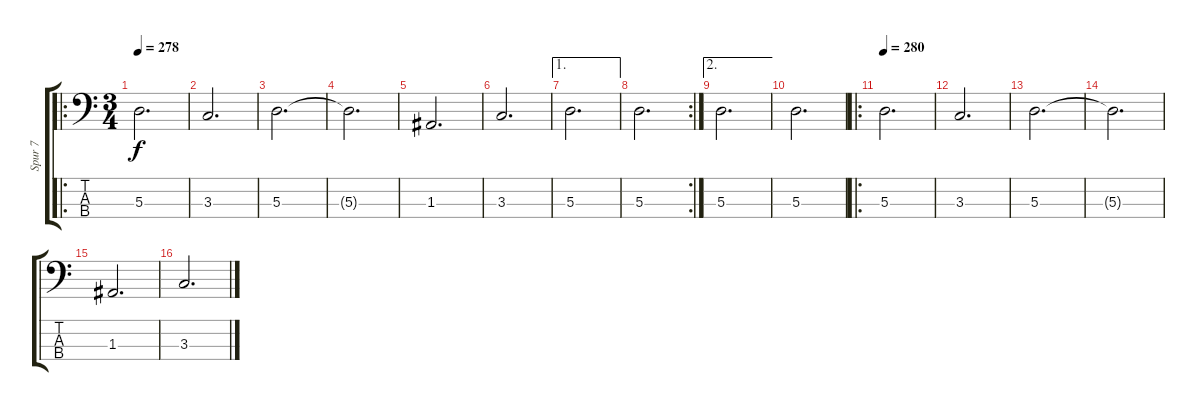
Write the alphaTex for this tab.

\track ("Spur 7" "Spur 7") {instrument electricbassfinger}
\staff {score tabs}
\tuning (G2 D2 A1 E1) {hide}
\ro
\ts (3 4)
\tempo 278
\clef f4
\ks c
5.3.2{d dy f instrument electricbassfinger} |
3.3.2{d} |
5.3.2{d} |
5.3{t}.2{d} |
1.3.2{d} |
3.3.2{d} |
\ae 1
5.3.2{d} |
\rc 2
5.3.2{d} |
\ae 2
5.3.2{d} |
5.3.2{d} |
\ro
\tempo 280
5.3.2{d} |
3.3.2{d} |
5.3.2{d} |
5.3{t}.2{d} |
1.3.2{d} |
3.3.2{d}
